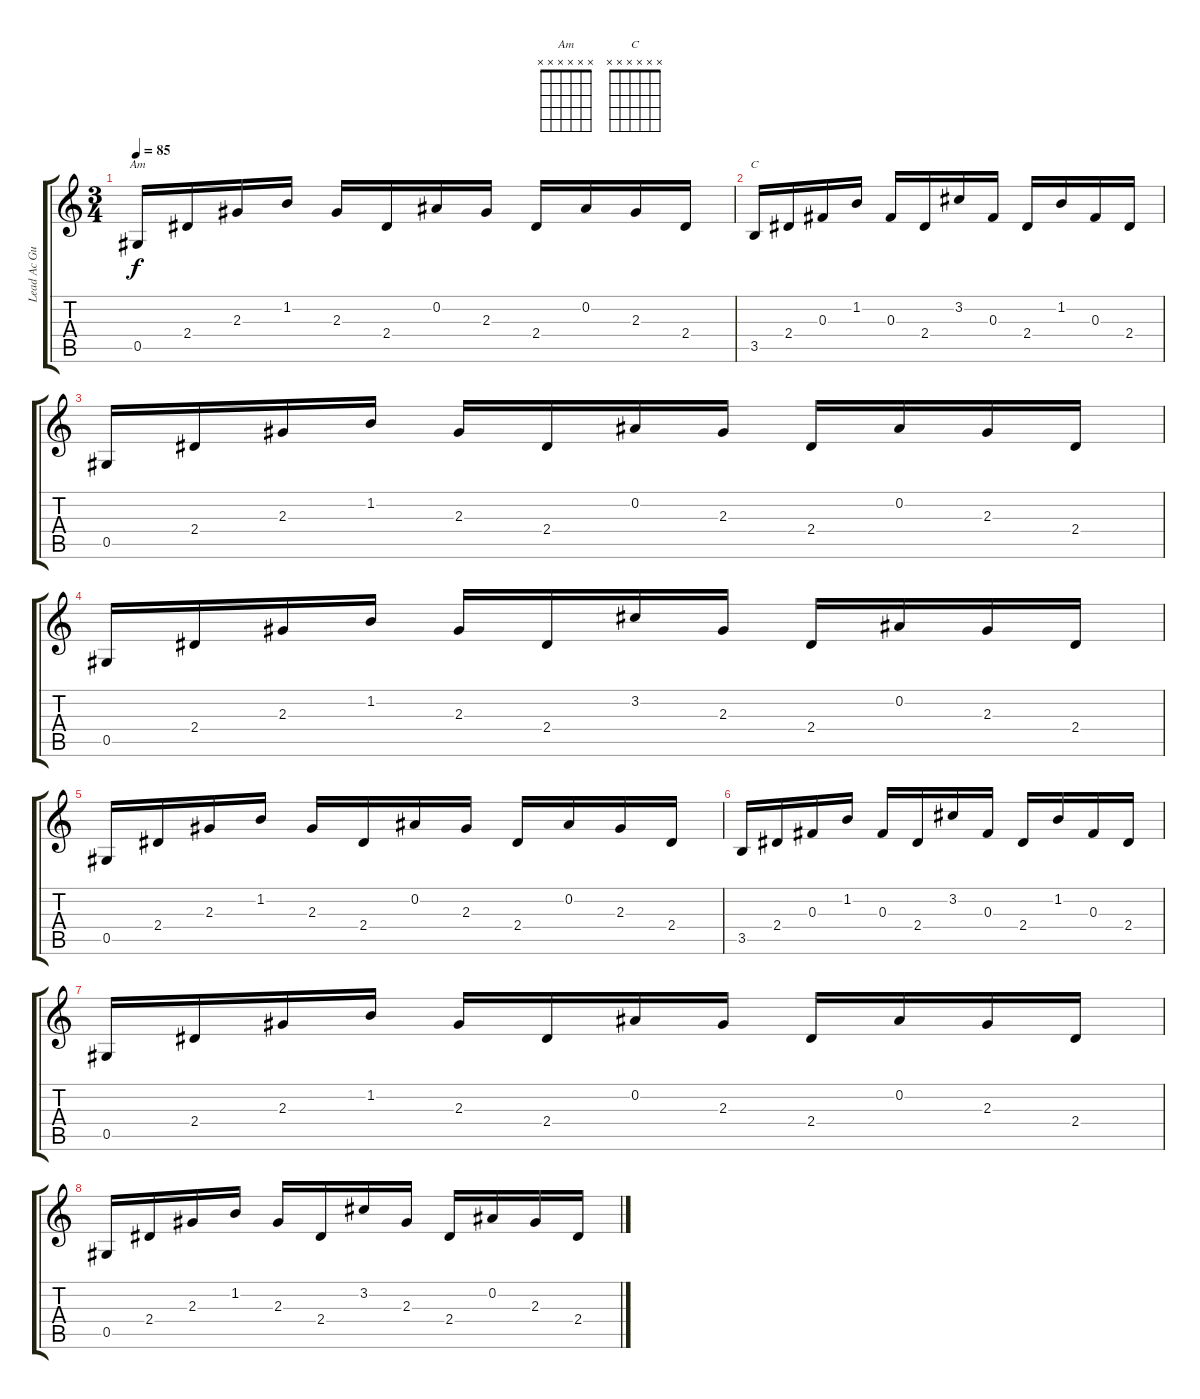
\track ("Lead Ac Guitar" "Lead Ac Gu") {instrument acousticguitarsteel}
\staff {score tabs}
\tuning (Eb4 Bb3 Gb3 Db3 Ab2 Eb2) {hide}
\chord ("Am" x x x x x x) {firstfret 0}
\chord ("C" x x x x x x) {firstfret 0}
\ts (3 4)
\tempo 85
\clef g2
\ks c
0.5.16{ch "Am" dy f} 2.4.16 2.3.16 1.2.16 2.3.16 2.4.16 0.2.16 2.3.16 2.4.16 0.2.16 2.3.16 2.4.16 |
3.5.16{ch "C"} 2.4.16 0.3.16 1.2.16 0.3.16 2.4.16 3.2.16 0.3.16 2.4.16 1.2.16 0.3.16 2.4.16 |
0.5.16 2.4.16 2.3.16 1.2.16 2.3.16 2.4.16 0.2.16 2.3.16 2.4.16 0.2.16 2.3.16 2.4.16 |
0.5.16 2.4.16 2.3.16 1.2.16 2.3.16 2.4.16 3.2.16 2.3.16 2.4.16 0.2.16 2.3.16 2.4.16 |
0.5.16 2.4.16 2.3.16 1.2.16 2.3.16 2.4.16 0.2.16 2.3.16 2.4.16 0.2.16 2.3.16 2.4.16 |
3.5.16 2.4.16 0.3.16 1.2.16 0.3.16 2.4.16 3.2.16 0.3.16 2.4.16 1.2.16 0.3.16 2.4.16 |
0.5.16 2.4.16 2.3.16 1.2.16 2.3.16 2.4.16 0.2.16 2.3.16 2.4.16 0.2.16 2.3.16 2.4.16 |
0.5.16 2.4.16 2.3.16 1.2.16 2.3.16 2.4.16 3.2.16 2.3.16 2.4.16 0.2.16 2.3.16 2.4.16
